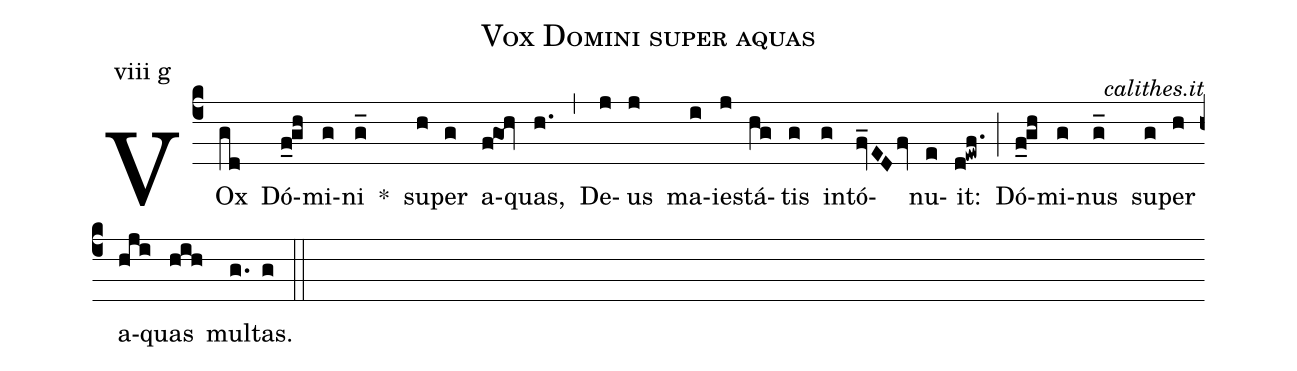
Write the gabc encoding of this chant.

name: Vox Domini super aquas;
commentary: calithes.it;
annotation: viii g;
mode: 8;
%%
(c4)
VOx(gd) Dó(f_0!gh)mi(g)ni(g_) *()
su(h)per(g) a(f!goh)quas,(h.) (,)
De(j)us(j) ma(i)ie(j)stá(hg)tis(g) in(g)tó(fv_EDfv)nu(e)it:(d!ewf.) (;)
Dó(f_0!gh)mi(g)nus(g_) su(g)per(h) a(hji)quas(hih) mul(g.)tas.(g) (::)
